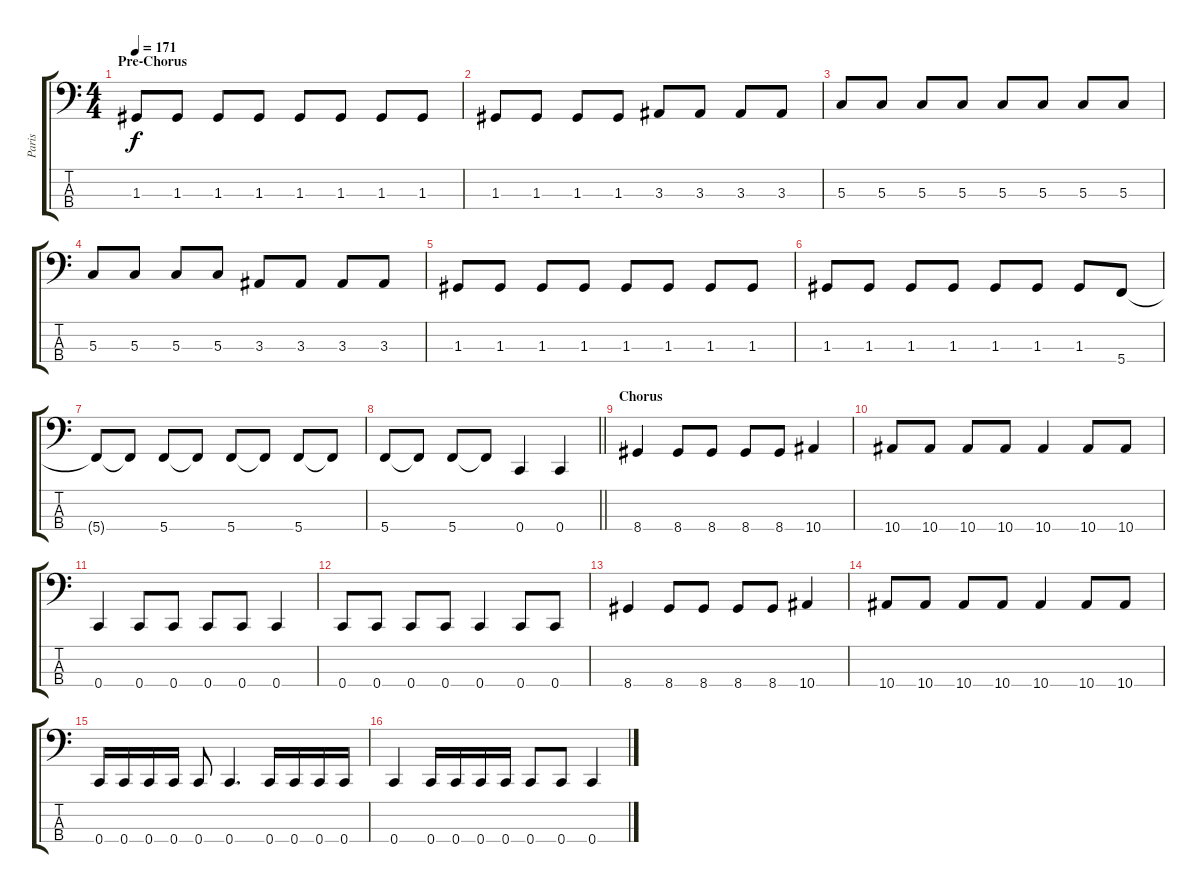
\track ("Paris" "Paris") {instrument electricbasspick}
\staff {score tabs}
\tuning (F2 C2 G1 C1) {hide}
\ts (4 4)
\section ("" "Pre-Chorus")
\tempo 171
\clef f4
\ks c
1.3.8{dy f} 1.3.8 1.3.8 1.3.8 1.3.8 1.3.8 1.3.8 1.3.8 |
1.3.8 1.3.8 1.3.8 1.3.8 3.3.8 3.3.8 3.3.8 3.3.8 |
5.3.8 5.3.8 5.3.8 5.3.8 5.3.8 5.3.8 5.3.8 5.3.8 |
5.3.8 5.3.8 5.3.8 5.3.8 3.3.8 3.3.8 3.3.8 3.3.8 |
1.3.8 1.3.8 1.3.8 1.3.8 1.3.8 1.3.8 1.3.8 1.3.8 |
1.3.8 1.3.8 1.3.8 1.3.8 1.3.8 1.3.8 1.3.8 5.4.8 |
5.4{t}.8 5.4{t}.8 5.4.8 5.4{t}.8 5.4.8 5.4{t}.8 5.4.8 5.4{t}.8 |
\barLineRight lightlight
5.4.8 5.4{t}.8 5.4.8 5.4{t}.8 0.4.4 0.4.4 |
\section ("" "Chorus")
8.4.4 8.4.8 8.4.8 8.4.8 8.4.8 10.4.4 |
10.4.8 10.4.8 10.4.8 10.4.8 10.4.4 10.4.8 10.4.8 |
0.4.4 0.4.8 0.4.8 0.4.8 0.4.8 0.4.4 |
0.4.8 0.4.8 0.4.8 0.4.8 0.4.4 0.4.8 0.4.8 |
8.4.4 8.4.8 8.4.8 8.4.8 8.4.8 10.4.4 |
10.4.8 10.4.8 10.4.8 10.4.8 10.4.4 10.4.8 10.4.8 |
0.4.16 0.4.16 0.4.16 0.4.16 0.4.8 0.4.4{d} 0.4.16 0.4.16 0.4.16 0.4.16 |
0.4.4 0.4.16 0.4.16 0.4.16 0.4.16 0.4.8 0.4.8 0.4.4
